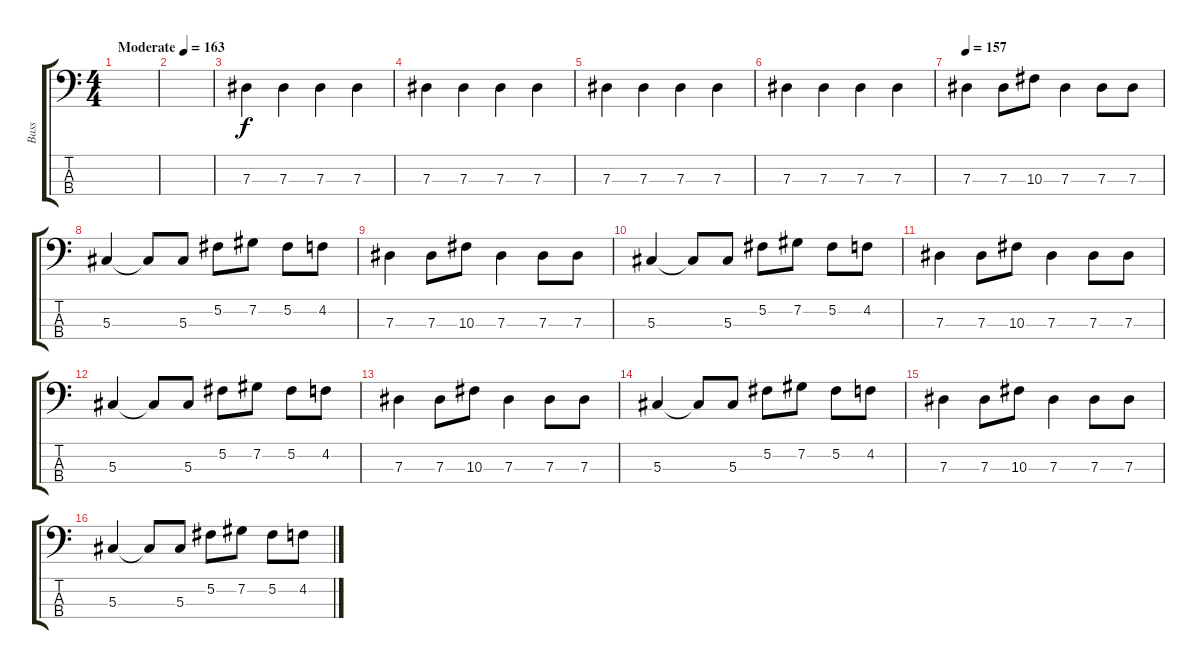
\track ("Bass" "Bass") {instrument electricbassfinger}
\staff {score tabs}
\tuning (Gb2 Db2 Ab1 Eb1) {hide}
\ts (4 4)
\tempo (163 "Moderate")
\clef f4
\ks c
|
|
7.3.4 7.3.4 7.3.4 7.3.4 |
7.3.4 7.3.4 7.3.4 7.3.4 |
7.3.4 7.3.4 7.3.4 7.3.4 |
7.3.4 7.3.4 7.3.4 7.3.4 |
\tempo 157
7.3.4 7.3.8 10.3.8 7.3.4 7.3.8 7.3.8 |
5.3.4 5.3{t}.8 5.3.8 5.2.8 7.2.8 5.2.8 4.2.8 |
7.3.4 7.3.8 10.3.8 7.3.4 7.3.8 7.3.8 |
5.3.4 5.3{t}.8 5.3.8 5.2.8 7.2.8 5.2.8 4.2.8 |
7.3.4 7.3.8 10.3.8 7.3.4 7.3.8 7.3.8 |
5.3.4 5.3{t}.8 5.3.8 5.2.8 7.2.8 5.2.8 4.2.8 |
7.3.4 7.3.8 10.3.8 7.3.4 7.3.8 7.3.8 |
5.3.4 5.3{t}.8 5.3.8 5.2.8 7.2.8 5.2.8 4.2.8 |
7.3.4 7.3.8 10.3.8 7.3.4 7.3.8 7.3.8 |
5.3.4 5.3{t}.8 5.3.8 5.2.8 7.2.8 5.2.8 4.2.8
